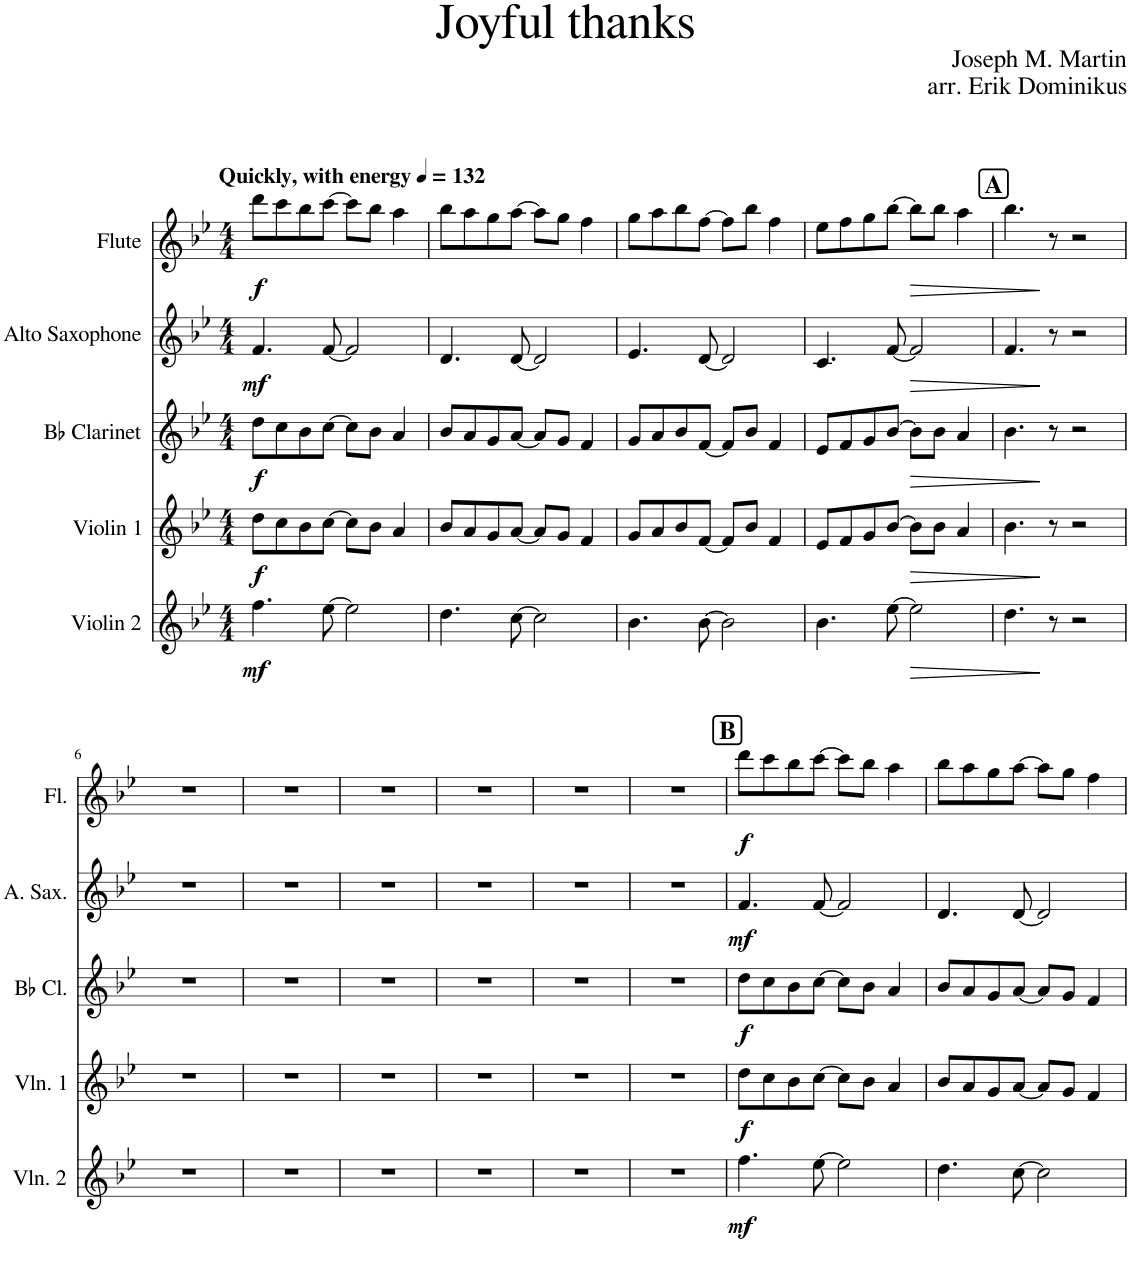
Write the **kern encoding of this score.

**kern	**dynam	**kern	**dynam	**kern	**dynam	**kern	**dynam	**kern	**dynam
*part5	*part5	*part4	*part4	*part3	*part3	*part2	*part2	*part1	*part1
*staff5	*staff5	*staff4	*staff4	*staff3	*staff3	*staff2	*staff2	*staff1	*staff1
*I"Violin 2	*	*I"Violin 1	*	*I"Bb Clarinet	*	*I"Alto Saxophone	*	*I"Flute	*
*I'Vln. 2	*	*I'Vln. 1	*	*I'Bb Cl.	*	*I'A. Sax.	*	*I'Fl.	*
*clefG2	*	*clefG2	*	*clefG2	*	*clefG2	*	*clefG2	*
*	*	*	*	*ITrd1c2	*	*ITrd5c9	*	*	*
*k[b-e-]	*	*k[b-e-]	*	*k[b-e-]	*	*k[b-e-]	*	*k[b-e-]	*
*M4/4	*	*M4/4	*	*M4/4	*	*M4/4	*	*M4/4	*
*MM132	*	*MM132	*	*MM132	*	*MM132	*	*MM132	*
=1	=1	=1	=1	=1	=1	=1	=1	=1	=1
!	!	!	!	!	!	!	!	!LO:TX:a:B:t=Quickly, with energy	!
!	!LO:DY:b	!	!LO:DY:b	!	!LO:DY:b	!	!LO:DY:b	!	!LO:DY:b
4.ff\	mf	8dd\L	f	8dd\L	f	4.f/	mf	8ddd\L	f
.	.	8cc\	.	8cc\	.	.	.	8ccc\	.
.	.	8b-\	.	8b-\	.	.	.	8bb-\	.
[8ee-\	.	[8cc\J	.	[8cc\J	.	[8f/	.	[8ccc\J	.
2ee-\]	.	8cc\L]	.	8cc\L]	.	2f/]	.	8ccc\L]	.
.	.	8b-\J	.	8b-\J	.	.	.	8bb-\J	.
.	.	4a/	.	4a/	.	.	.	4aa\	.
=2	=2	=2	=2	=2	=2	=2	=2	=2	=2
4.dd\	.	8b-/L	.	8b-/L	.	4.d/	.	8bb-\L	.
.	.	8a/	.	8a/	.	.	.	8aa\	.
.	.	8g/	.	8g/	.	.	.	8gg\	.
[8cc\	.	[8a/J	.	[8a/J	.	[8d/	.	[8aa\J	.
2cc\]	.	8a/L]	.	8a/L]	.	2d/]	.	8aa\L]	.
.	.	8g/J	.	8g/J	.	.	.	8gg\J	.
.	.	4f/	.	4f/	.	.	.	4ff\	.
=3	=3	=3	=3	=3	=3	=3	=3	=3	=3
4.b-\	.	8g/L	.	8g/L	.	4.e-/	.	8gg\L	.
.	.	8a/	.	8a/	.	.	.	8aa\	.
.	.	8b-/	.	8b-/	.	.	.	8bb-\	.
[8b-\	.	[8f/J	.	[8f/J	.	[8d/	.	[8ff\J	.
2b-\]	.	8f/L]	.	8f/L]	.	2d/]	.	8ff\L]	.
.	.	8b-/J	.	8b-/J	.	.	.	8bb-\J	.
.	.	4f/	.	4f/	.	.	.	4ff\	.
=4	=4	=4	=4	=4	=4	=4	=4	=4	=4
4.b-\	.	8e-/L	.	8e-/L	.	4.c/	.	8ee-\L	.
.	.	8f/	.	8f/	.	.	.	8ff\	.
.	.	8g/	.	8g/	.	.	.	8gg\	.
[8ee-\	.	[8b-/J	.	[8b-/J	.	[8f/	.	[8bb-\J	.
!	!LO:HP:b	!	!LO:HP:b	!	!LO:HP:b	!	!LO:HP:b	!	!LO:HP:b
2ee-\]	>	8b-\L]	>	8b-\L]	>	2f/]	>	8bb-\L]	>
.	.	8b-\J	.	8b-\J	.	.	.	8bb-\J	.
.	.	4a/	.	4a/	.	.	.	4aa\	.
!!LO:REH:place=s1:a:B:cj:fs=14:t=A
=5	=5	=5	=5	=5	=5	=5	=5	=5	=5
4.dd\	.	4.b-\	.	4.b-\	.	4.f/	.	4.bb-\	.
8r	]	8r	]	8r	]	8r	]	8r	]
2r	.	2r	.	2r	.	2r	.	2r	.
!!LO:LB:g=z
=6	=6	=6	=6	=6	=6	=6	=6	=6	=6
1r	.	1r	.	1r	.	1r	.	1r	.
=7	=7	=7	=7	=7	=7	=7	=7	=7	=7
1r	.	1r	.	1r	.	1r	.	1r	.
=8	=8	=8	=8	=8	=8	=8	=8	=8	=8
1r	.	1r	.	1r	.	1r	.	1r	.
=9	=9	=9	=9	=9	=9	=9	=9	=9	=9
1r	.	1r	.	1r	.	1r	.	1r	.
=10	=10	=10	=10	=10	=10	=10	=10	=10	=10
1r	.	1r	.	1r	.	1r	.	1r	.
=11	=11	=11	=11	=11	=11	=11	=11	=11	=11
1r	.	1r	.	1r	.	1r	.	1r	.
!!LO:REH:place=s1:a:B:cj:fs=14:t=B
=12	=12	=12	=12	=12	=12	=12	=12	=12	=12
!	!LO:DY:b	!	!LO:DY:b	!	!LO:DY:b	!	!LO:DY:b	!	!LO:DY:b
4.ff\	mf	8dd\L	f	8dd\L	f	4.f/	mf	8ddd\L	f
.	.	8cc\	.	8cc\	.	.	.	8ccc\	.
.	.	8b-\	.	8b-\	.	.	.	8bb-\	.
[8ee-\	.	[8cc\J	.	[8cc\J	.	[8f/	.	[8ccc\J	.
2ee-\]	.	8cc\L]	.	8cc\L]	.	2f/]	.	8ccc\L]	.
.	.	8b-\J	.	8b-\J	.	.	.	8bb-\J	.
.	.	4a/	.	4a/	.	.	.	4aa\	.
=13	=13	=13	=13	=13	=13	=13	=13	=13	=13
4.dd\	.	8b-/L	.	8b-/L	.	4.d/	.	8bb-\L	.
.	.	8a/	.	8a/	.	.	.	8aa\	.
.	.	8g/	.	8g/	.	.	.	8gg\	.
[8cc\	.	[8a/J	.	[8a/J	.	[8d/	.	[8aa\J	.
2cc\]	.	8a/L]	.	8a/L]	.	2d/]	.	8aa\L]	.
.	.	8g/J	.	8g/J	.	.	.	8gg\J	.
.	.	4f/	.	4f/	.	.	.	4ff\	.
=	=	=	=	=	=	=	=	=	=
*-	*-	*-	*-	*-	*-	*-	*-	*-	*-
